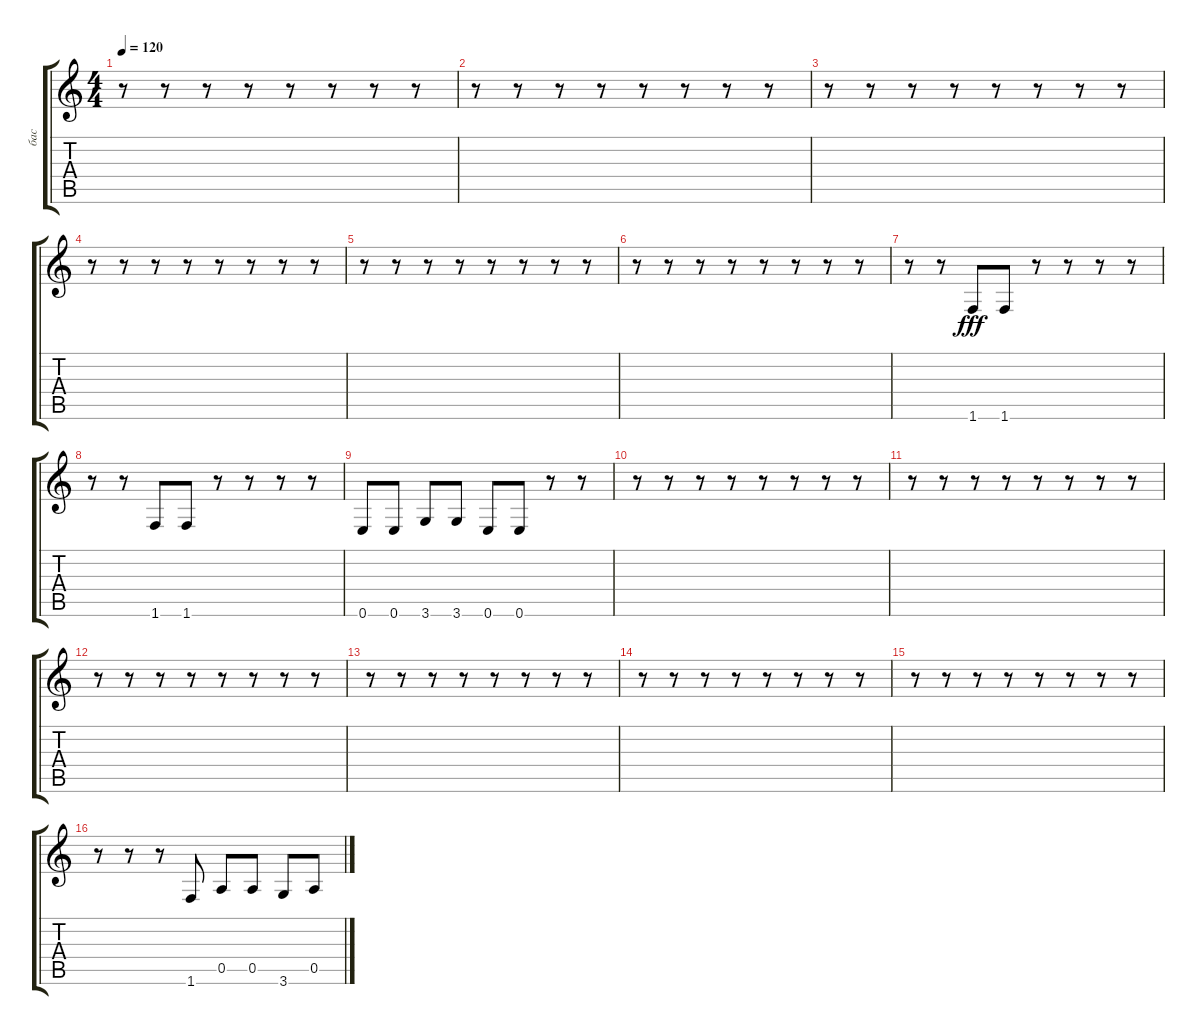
\track ("бас" "бас") {instrument electricbasspick}
\staff {score tabs}
\tuning (E4 B3 G3 D3 A2 E2) {hide}
\ts (4 4)
\tempo 120
\clef g2
\ks c
r.8{dy fff} r.8 r.8 r.8 r.8 r.8 r.8 r.8 |
r.8 r.8 r.8 r.8 r.8 r.8 r.8 r.8 |
r.8 r.8 r.8 r.8 r.8 r.8 r.8 r.8 |
r.8 r.8 r.8 r.8 r.8 r.8 r.8 r.8 |
r.8 r.8 r.8 r.8 r.8 r.8 r.8 r.8 |
r.8 r.8 r.8 r.8 r.8 r.8 r.8 r.8 |
r.8 r.8 1.6.8 1.6.8 r.8 r.8 r.8 r.8 |
r.8 r.8 1.6.8 1.6.8 r.8 r.8 r.8 r.8 |
0.6.8 0.6.8 3.6.8 3.6.8 0.6.8 0.6.8 r.8 r.8 |
r.8 r.8 r.8 r.8 r.8 r.8 r.8 r.8 |
r.8 r.8 r.8 r.8 r.8 r.8 r.8 r.8 |
r.8 r.8 r.8 r.8 r.8 r.8 r.8 r.8 |
r.8 r.8 r.8 r.8 r.8 r.8 r.8 r.8 |
r.8 r.8 r.8 r.8 r.8 r.8 r.8 r.8 |
r.8 r.8 r.8 r.8 r.8 r.8 r.8 r.8 |
r.8 r.8 r.8 1.6.8 0.5.8 0.5.8 3.6.8 0.5.8
